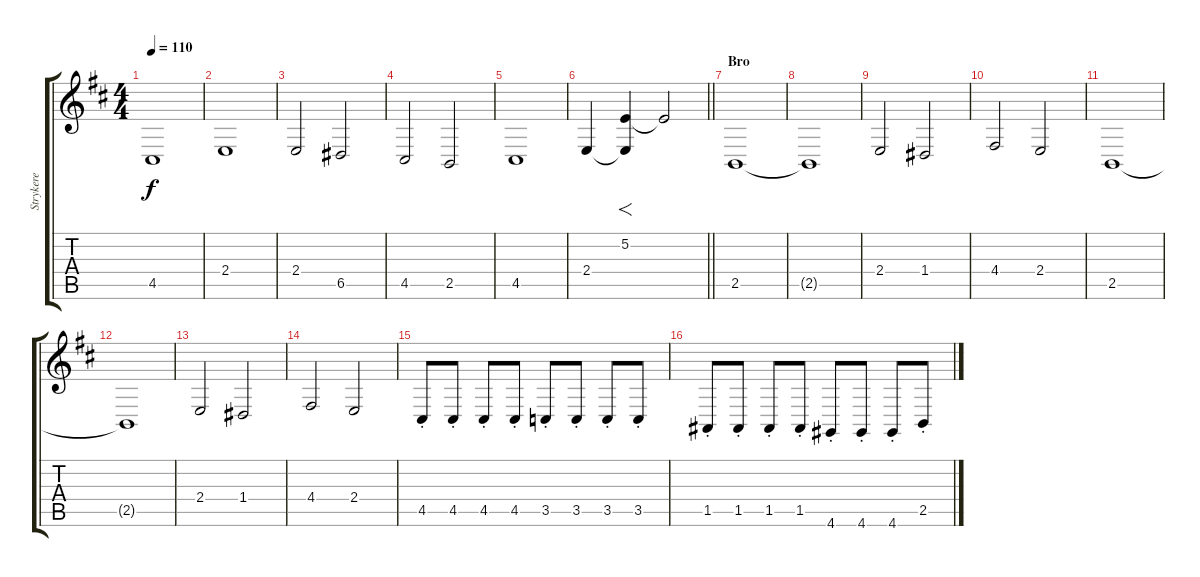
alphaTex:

\track ("Strykere" "Strykere") {instrument stringensemble2}
\staff {score tabs}
\tuning (E4 B3 G3 D3 A2 E2) {hide}
\ts (4 4)
\tempo 110
\clef g2
\ks d
4.5.1{dy f} |
2.4.1 |
2.4.2 6.5.2 |
4.5.2 2.5.2 |
4.5.1 |
\barLineRight lightlight
2.4.4 (5.2 2.4{t}).4{f} 5.2{t}.2 |
\section ("" "Bro")
2.5.1 |
2.5{t}.1 |
2.4.2 1.4.2 |
4.4.2 2.4.2 |
2.5.1 |
2.5{t}.1 |
2.4.2 1.4.2 |
4.4.2 2.4.2 |
4.5{st}.8{volume 16} 4.5{st}.8 4.5{st}.8 4.5{st}.8 3.5{st}.8 3.5{st}.8 3.5{st}.8 3.5{st}.8 |
1.5{st}.8 1.5{st}.8 1.5{st}.8 1.5{st}.8 4.6{st}.8 4.6{st}.8 4.6{st}.8 2.5{st}.8
